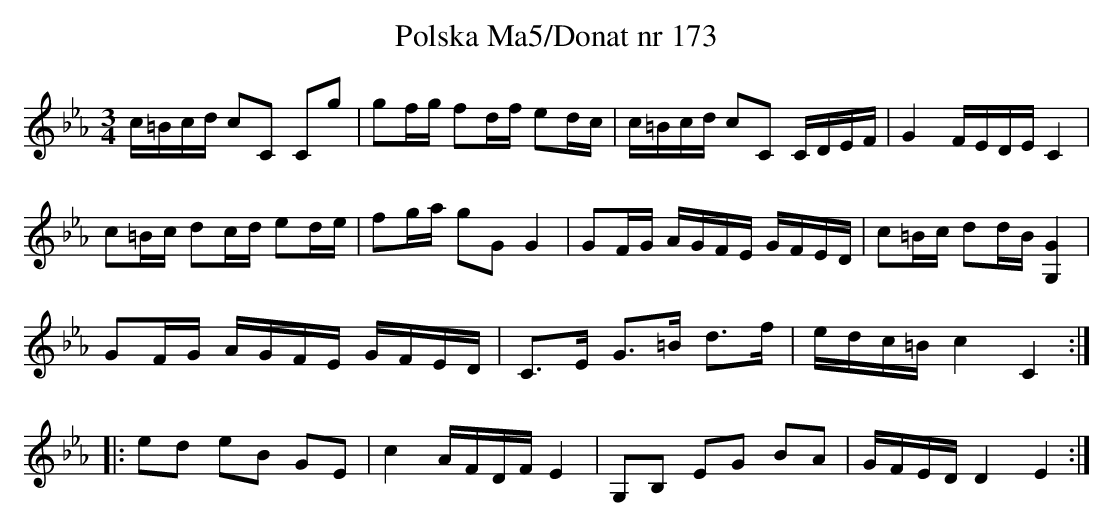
X:1
T:Polska Ma5/Donat nr 173
M:3/4
L:1/16
K:Cm
c=Bcd c2C2 C2g2|g2fg f2df e2dc|c=Bcd c2C2 CDEF|G4 FEDE C4|
c2=Bc d2cd e2de|f2ga g2G2 G4|G2FG AGFE GFED| c2=Bc d2dB [G4G,4]|
G2FG AGFE GFED|C3E G3=B d3f|edc=B c4 C4:|
|:
K:Eb
e2d2 e2B2 G2E2|c4 AFDF E4|G,2B,2 E2G2 B2A2|GFED D4 E4:|
